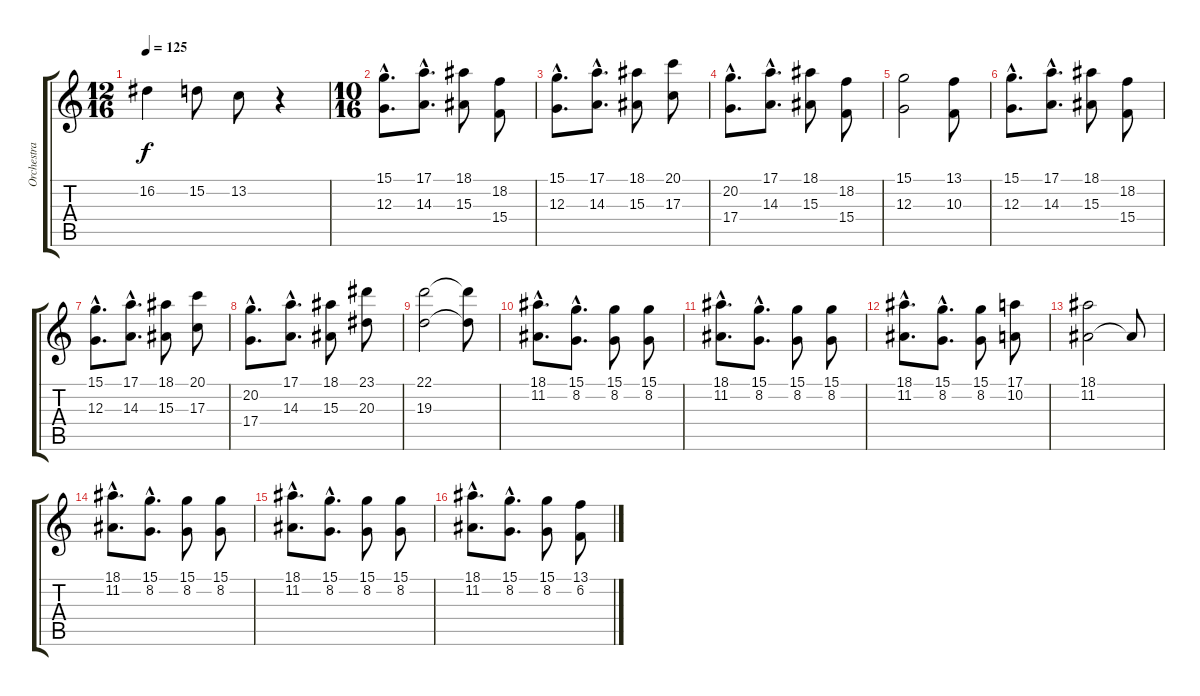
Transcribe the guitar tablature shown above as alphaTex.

\track ("Orchestra" "Orchestra") {instrument stringensemble1}
\staff {score tabs}
\tuning (E4 B3 G3 D3 A2 E2) {hide}
\ts (12 16)
\tempo 125
\clef g2
\ks c
16.2.4{dy f} 15.2.8 13.2.8 r.4 |
\ts (10 16)
(15.1{hac} 12.3{hac}).8{d volume 12 balance 1} (17.1{hac} 14.3{hac}).8{d} (18.1 15.3).8 (18.2 15.4).8 |
(15.1{hac} 12.3{hac}).8{d} (17.1{hac} 14.3{hac}).8{d} (18.1 15.3).8 (20.1 17.3).8 |
(20.2{hac} 17.4{hac}).8{d} (17.1{hac} 14.3{hac}).8{d} (18.1 15.3).8 (18.2 15.4).8 |
(15.1 12.3).2 (13.1 10.3).8 |
(15.1{hac} 12.3{hac}).8{d} (17.1{hac} 14.3{hac}).8{d} (18.1 15.3).8 (18.2 15.4).8 |
(15.1{hac} 12.3{hac}).8{d} (17.1{hac} 14.3{hac}).8{d} (18.1 15.3).8 (20.1 17.3).8 |
(20.2{hac} 17.4{hac}).8{d} (17.1{hac} 14.3{hac}).8{d} (18.1 15.3).8 (23.1 20.3).8 |
(22.1 19.3).2 (22.1{t} 19.3{t}).8 |
(18.1{hac} 11.2{hac}).8{d volume 9} (15.1{hac} 8.2{hac}).8{d} (15.1 8.2).8 (15.1 8.2).8 |
(18.1{hac} 11.2{hac}).8{d} (15.1{hac} 8.2{hac}).8{d} (15.1 8.2).8 (15.1 8.2).8 |
(18.1{hac} 11.2{hac}).8{d} (15.1{hac} 8.2{hac}).8{d} (15.1 8.2).8 (17.1 10.2).8 |
(18.1 11.2).2 11.2{t}.8 |
(18.1{hac} 11.2{hac}).8{d} (15.1{hac} 8.2{hac}).8{d} (15.1 8.2).8 (15.1 8.2).8 |
(18.1{hac} 11.2{hac}).8{d} (15.1{hac} 8.2{hac}).8{d} (15.1 8.2).8 (15.1 8.2).8 |
(18.1{hac} 11.2{hac}).8{d} (15.1{hac} 8.2{hac}).8{d} (15.1 8.2).8 (13.1 6.2).8
